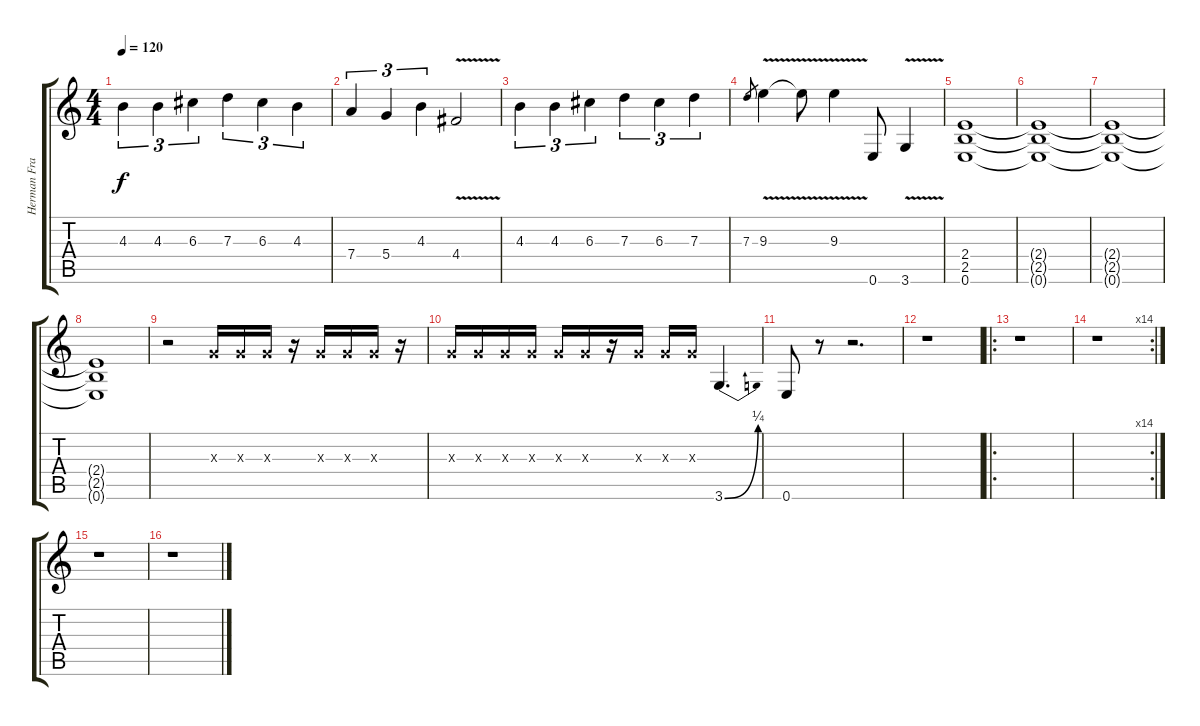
\track ("Herman Frank " "Herman Fra") {instrument overdrivenguitar}
\staff {score tabs}
\tuning (E4 B3 G3 D3 A2 E2) {hide}
\ts (4 4)
\tempo 120
\clef g2
\ks c
4.3.4{tu (3 2) dy f} 4.3.4{tu (3 2)} 6.3.4{tu (3 2)} 7.3.4{tu (3 2)} 6.3.4{tu (3 2)} 4.3.4{tu (3 2)} |
7.4.4{tu (3 2)} 5.4.4{tu (3 2)} 4.3.4{tu (3 2)} 4.4{v}.2 |
4.3.4{tu (3 2)} 4.3.4{tu (3 2)} 6.3.4{tu (3 2)} 7.3.4{tu (3 2)} 6.3.4{tu (3 2)} 7.3.4{tu (3 2)} |
7.3.8{gr} 9.3{v}.4 9.3{v t}.8 9.3{v}.4 0.6.8 3.6{v}.4 |
(2.4 2.5 0.6).1 |
(2.4{t} 2.5{t} 0.6{t}).1 |
(2.4{t} 2.5{t} 0.6{t}).1 |
(2.4{t} 2.5{t} 0.6{t}).1 |
r.2 0.3{x}.16 0.3{x}.16 0.3{x}.16 r.16 0.3{x}.16 0.3{x}.16 0.3{x}.16 r.16 |
0.3{x}.16 0.3{x}.16 0.3{x}.16 0.3{x}.16 0.3{x}.16 0.3{x}.16 r.16 0.3{x}.16 0.3{x}.16 0.3{x}.16 3.6{be (bend 0 0 60 1)}.4{d} |
0.6.8 r.8 r.2{d} |
r.1 |
\ro
r.1{volume 14} |
\rc 14
r.1 |
r.1 |
r.1
